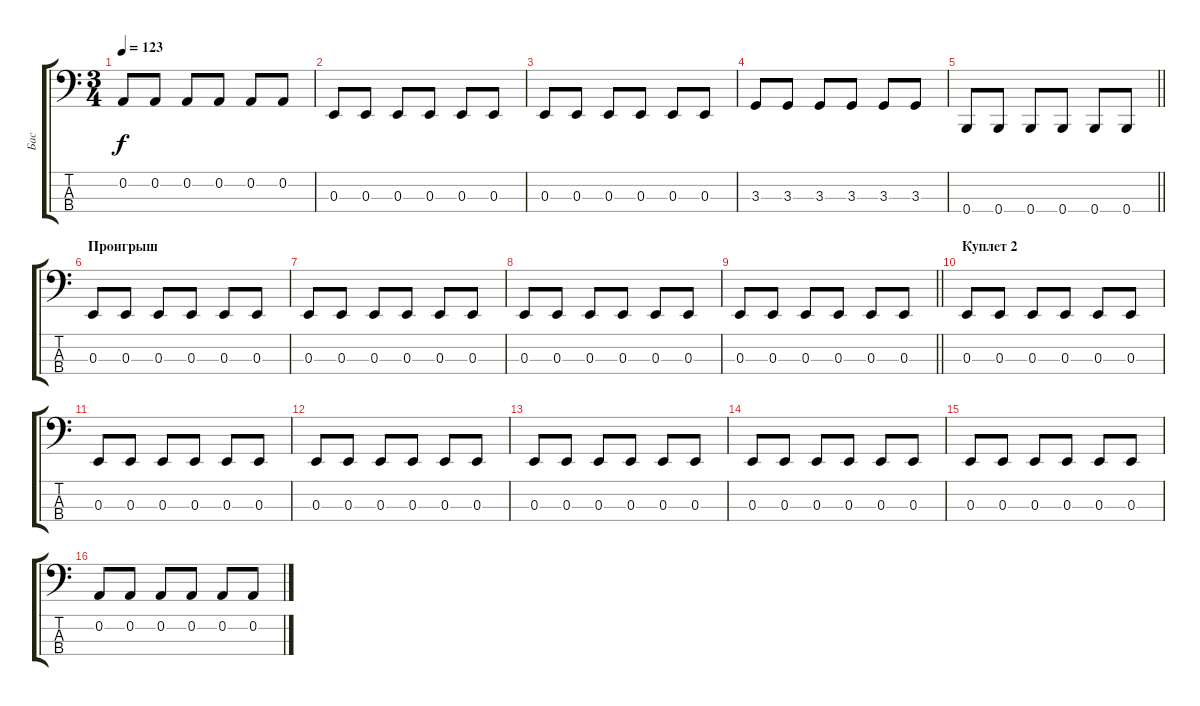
\track ("Бас" "Бас") {instrument electricbasspick}
\staff {score tabs}
\tuning (D2 A1 E1 B0) {hide}
\ts (3 4)
\tempo 123
\clef f4
\ks c
0.2.8{dy f} 0.2.8 0.2.8 0.2.8 0.2.8 0.2.8 |
0.3.8 0.3.8 0.3.8 0.3.8 0.3.8 0.3.8 |
0.3.8 0.3.8 0.3.8 0.3.8 0.3.8 0.3.8 |
3.3.8 3.3.8 3.3.8 3.3.8 3.3.8 3.3.8 |
\barLineRight lightlight
0.4.8 0.4.8 0.4.8 0.4.8 0.4.8 0.4.8 |
\section ("" "Проигрыш")
0.3.8 0.3.8 0.3.8 0.3.8 0.3.8 0.3.8 |
0.3.8 0.3.8 0.3.8 0.3.8 0.3.8 0.3.8 |
0.3.8 0.3.8 0.3.8 0.3.8 0.3.8 0.3.8 |
\barLineRight lightlight
0.3.8 0.3.8 0.3.8 0.3.8 0.3.8 0.3.8 |
\section ("" "Куплет 2")
0.3.8 0.3.8 0.3.8 0.3.8 0.3.8 0.3.8 |
0.3.8 0.3.8 0.3.8 0.3.8 0.3.8 0.3.8 |
0.3.8 0.3.8 0.3.8 0.3.8 0.3.8 0.3.8 |
0.3.8 0.3.8 0.3.8 0.3.8 0.3.8 0.3.8 |
0.3.8 0.3.8 0.3.8 0.3.8 0.3.8 0.3.8 |
0.3.8 0.3.8 0.3.8 0.3.8 0.3.8 0.3.8 |
0.2.8 0.2.8 0.2.8 0.2.8 0.2.8 0.2.8
